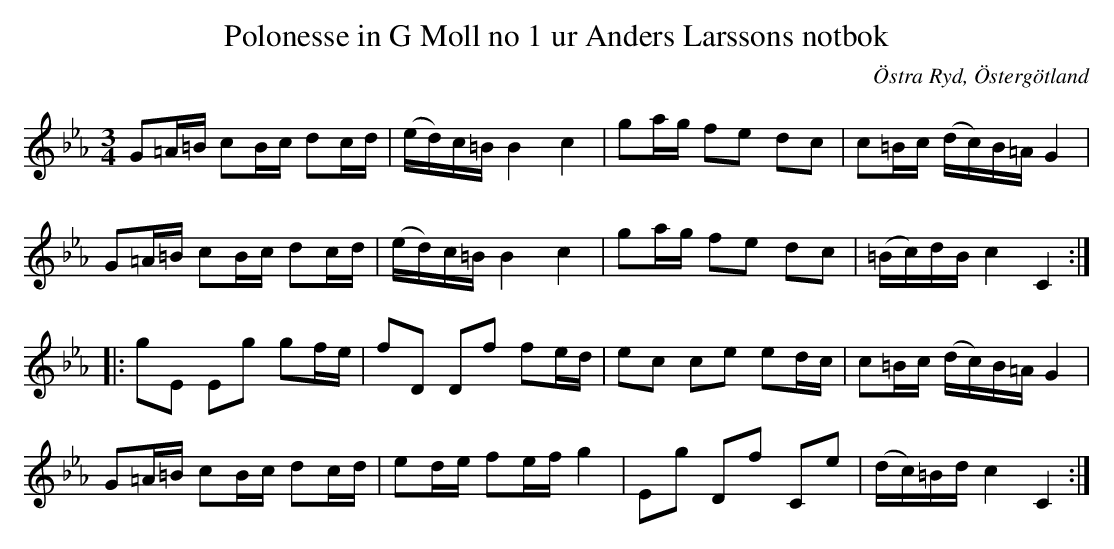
X:1
T: Polonesse in G Moll no 1 ur Anders Larssons notbok
O: Östra Ryd, Östergötland
M: 3/4
L: 1/16
K: Cm
G2=A=B c2Bc d2cd | (ed)c=B B4 c4 | g2ag f2e2 d2c2 | c2=Bc (dc)B=A G4 |
G2=A=B c2Bc d2cd | (ed)c=B B4 c4 | g2ag f2e2 d2c2 | (=Bc)dB c4 C4 ::
g2E2 E2g2 g2fe | f2D2 D2f2 f2ed | e2c2 c2e2 e2dc | c2=Bc (dc)B=A G4 |
G2=A=B c2Bc d2cd | e2de f2ef g4 | E2g2 D2f2 C2e2 | (dc)=Bd c4 C4 :|
